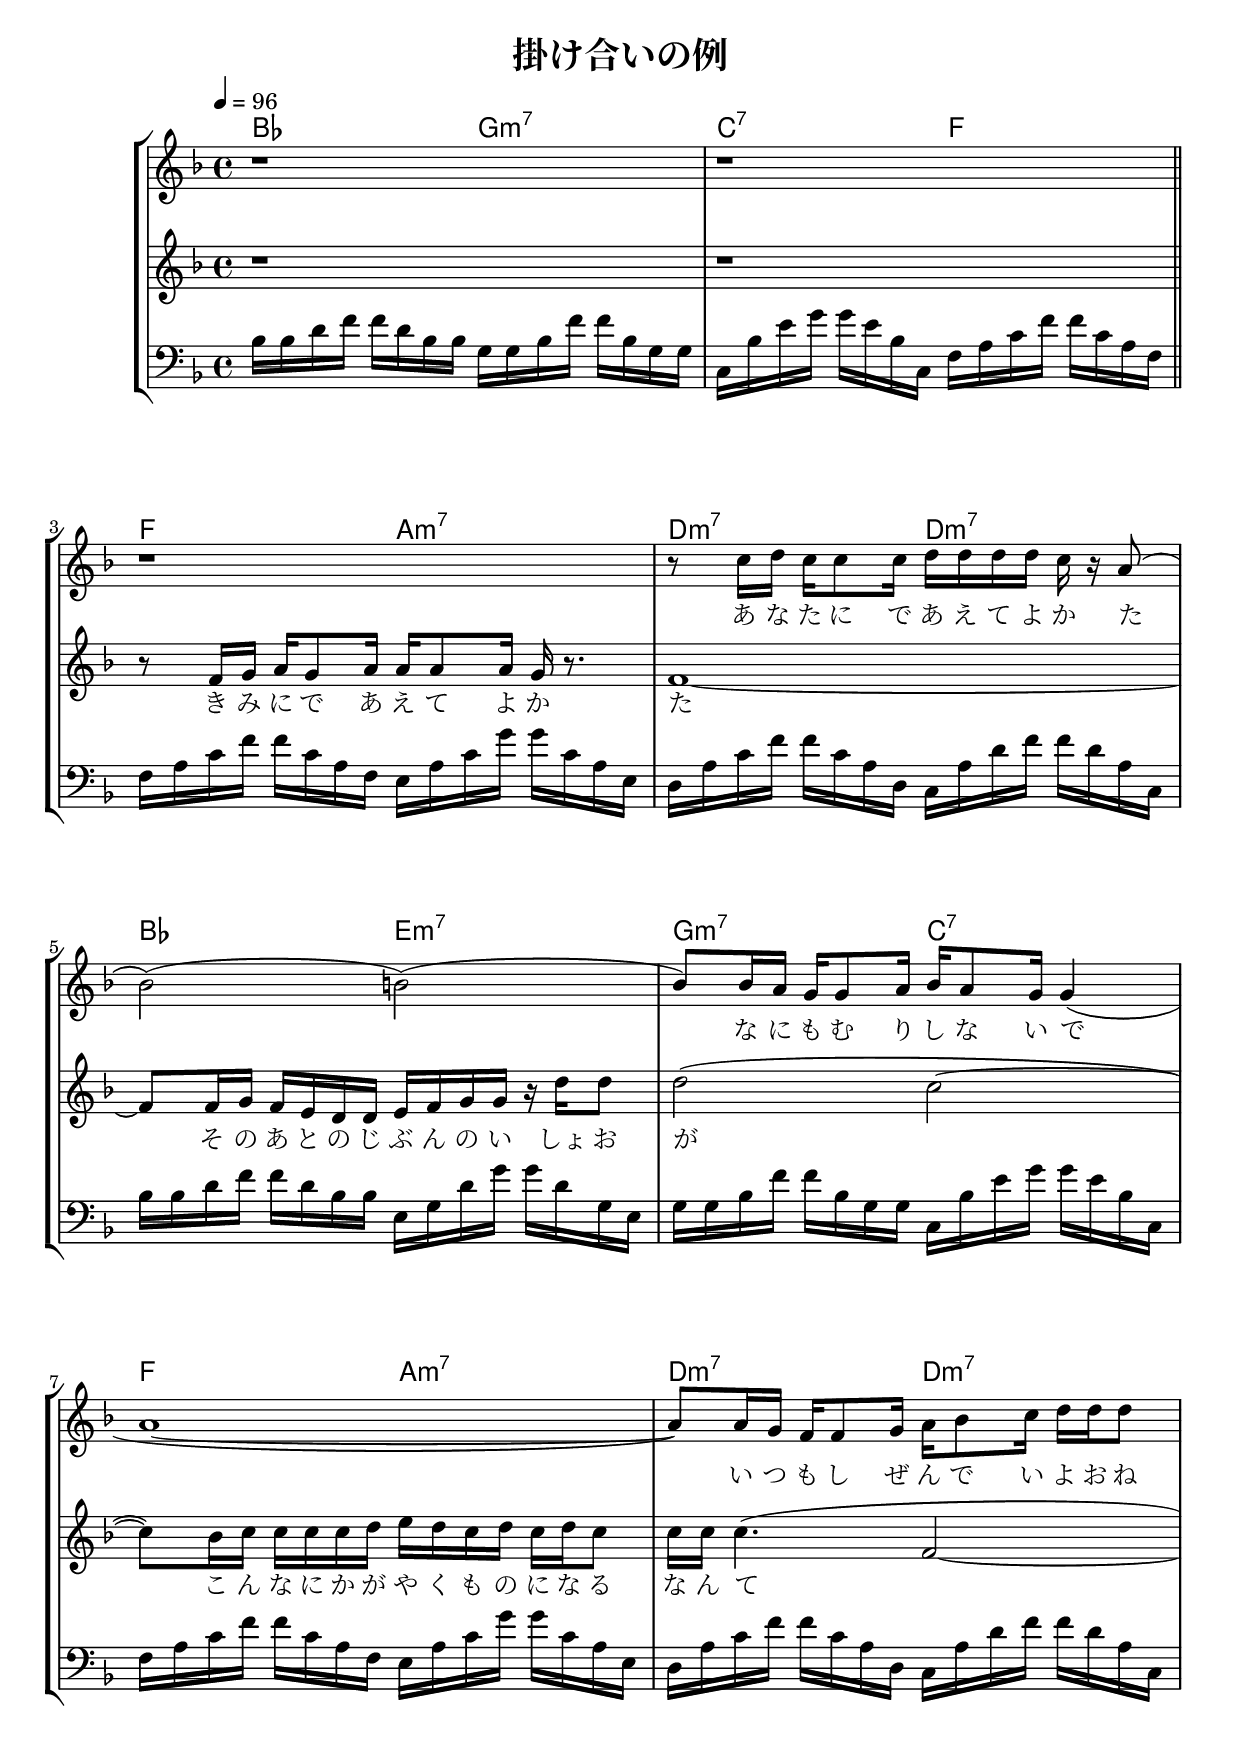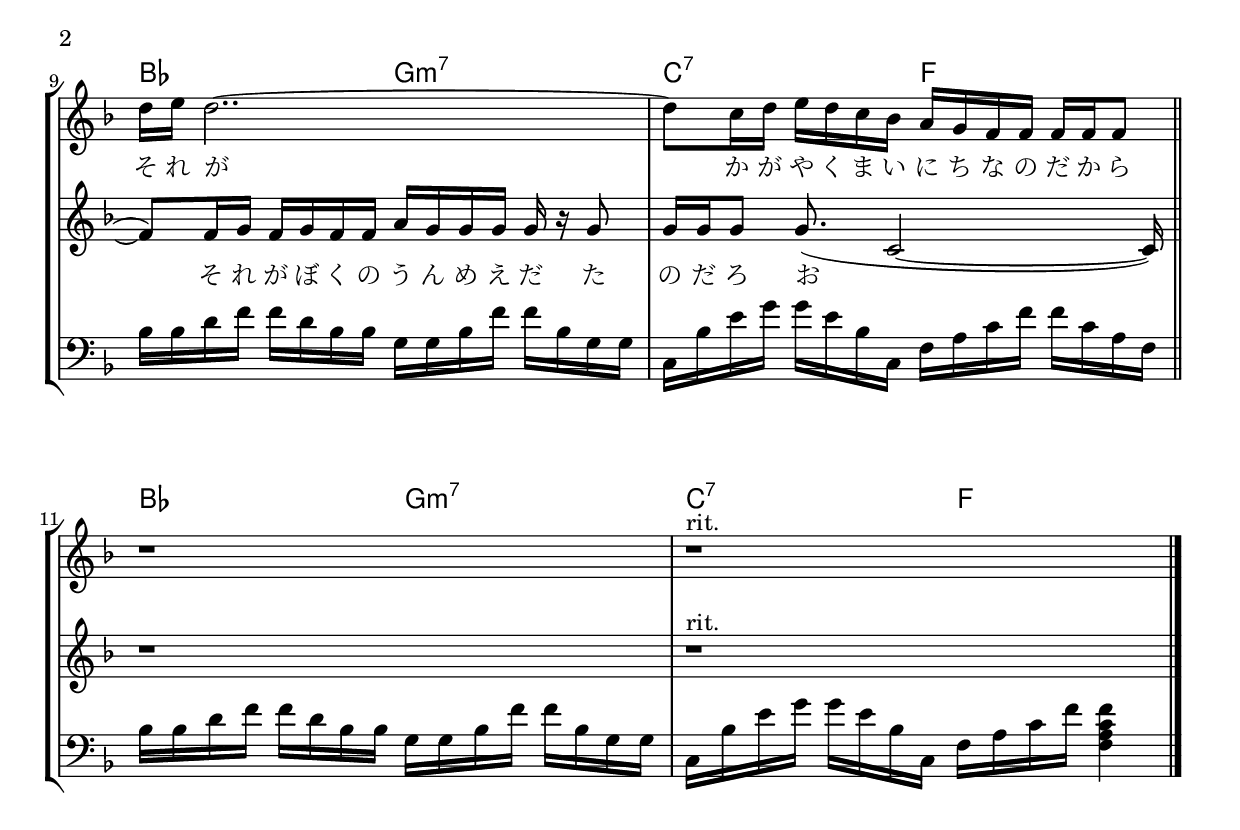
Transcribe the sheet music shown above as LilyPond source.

\version "2.12.1"

\header {
	title = \markup {掛け合いの例}
	composer = \markup \center-column {}
}

harmony = \chordmode {
	bes2 g:min7 c:7 f 

	f a:min7 d:min7 d:min7 bes e:min7 g:min7 c:7 f a:min7 d:min7 d:min7 bes g:min7 c:7 f 

	bes g:min7 c:7 f 
}

melody = {
	\key f \major
	\tempo 4 = 96
	r1 | r1   
	\set Staff.midiInstrument = #"fss0.35"
	r1
r8 c''16  d''16  c''16  c''8  c''16  d''16  d''16  d''16  d''16  c''16  r16  a'8 
	(bes'2)  (b'2) 
	(bes'8)  bes'16  a'16  g'16  g'8  a'16  bes'16  a'8  g'16  g'4 
	(a'1~ 
	a'8)  a'16  g'16  f'16  f'8  g'16  a'16  bes'8  c''16  d''16  d''16  d''8 
	d''16  e''16  d''2..~ 
	d''8  c''16  d''16  e''16  d''16  c''16  bes'16  a'16  g'16  f'16  f'16  f'16  f'16  f'8
	r1 | r1^"rit." \bar "|."
}

words = \lyricmode {
	
	あ  な  た  に  で  あ  え  て  よ  か  た  な  に  も  む  り  し  な  い  で  い  つ  も  し  ぜ  ん  で  い  よ  お  ね  そ  れ  が  か  が  や  く  ま  い  に  ち  な  の  だ  か  ら  
	
}

secondmelody = {
	\key f \major
	\tempo 4 = 96
	r1 | r1   
	\set Staff.midiInstrument = #"mmi0.38"
	r8 f'16  g'16  a'16  g'8  a'16  a'16  a'8  a'16  g'16  r8. 
	f'1~ 
	f'8  f'16  g'16  f'16  e'16  d'16  d'16  e'16  f'16  g'16  g'16  r16  d''16  d''8 
	d''2  (c''2~ 
	c''8)  bes'16  c''16  c''16  c''16  c''16  d''16  e''16  d''16  c''16  d''16  c''16  d''16  c''8 
	c''16  c''16  c''4.  (f'2~ 
	f'8)  f'16  g'16  f'16  g'16  f'16  f'16  a'16  g'16  g'16  g'16  g'16  r16  g'8 
	g'16  g'16  g'8  g'8.  (c'2~c'16)
	r1 | r1^"rit." \bar "|."
}

secondwords = \lyricmode {
	
	き  み  に  で  あ  え  て  よ  か  た  そ  の  あ  と  の  じ  ぶ  ん  の  い  しょ  お  が  こ  ん  な  に  か  が  や  く  も  の  に  な  る  な  ん  て  そ  れ  が  ぼ  く  の  う  ん  め  え  だ  た  の  だ  ろ  お  
	
}

tempochange = {
	\tempo 4 = 96
	r1 | r1 \bar "||"
	\tempo 4 = 96
	r1 | r1 | r1 | r1 | r1 | r1 | r1 | r1 \bar "||"
	\tempo 4 = 96
	r1 | \tempo 4 = 72 r2 \tempo 4 = 64 r2 \bar "|."
}

mainacc = {
	\clef bass
	\set Staff.midiInstrument = #"String Ensemble 1"
	\key f \major
	\tempo 4 = 96
	bes16 bes d' f' f' d' bes bes
	g16 g bes f' f' bes g g
	c16 bes e' g' g' e' bes c
	f16 a c' f' f' c' a f
	\bar "||"

	\set Staff.midiInstrument = #"String Ensemble 1"
	f16 a c' f' f' c' a f
	e16 a c' g' g' c' a e
	d16 a c' f' f' c' a d
	c16 a d' f' f' d' a c
	bes16 bes d' f' f' d' bes bes
	e16 g d' g' g' d' g e
	g16 g bes f' f' bes g g
	c16 bes e' g' g' e' bes c
	f16 a c' f' f' c' a f
	e16 a c' g' g' c' a e
	d16 a c' f' f' c' a d
	c16 a d' f' f' d' a c
	bes16 bes d' f' f' d' bes bes
	g16 g bes f' f' bes g g
	c16 bes e' g' g' e' bes c
	f16 a c' f' f' c' a f
	\bar "||"

	\set Staff.midiInstrument = #"String Ensemble 1"
	bes16 bes d' f' f' d' bes bes
	g16 g bes f' f' bes g g
	c16 bes e' g' g' e' bes c
	f16 a c' f' <f a c' f'>4
	\bar "|."
}

subacc = {
	\clef bass
	\set Staff.midiInstrument = #"Acoustic grand"
	\key f \major
	\tempo 4 = 96
	r2
	r2
	r2
	r2
	\bar "||"

	\set Staff.midiInstrument = #"Acoustic grand"
	r2
	r2
	r2
	r2
	r2
	r2
	r2
	r2
	r2
	r2
	r2
	r2
	r2
	r2
	r2
	r2
	\bar "||"

	\set Staff.midiInstrument = #"Acoustic grand"
	r2
	r2
	r2
	r2
	\bar "|."
}

percA = {
	\drummode {
	r1 |r1 \bar "||"
	r1 |r1 |r1 |r1 |r1 |r1 |r1 |r1 \bar "||"
	r1 |r1 \bar "|."
	}
}

percB = {
	\drummode {
	r1 |r1 \bar "||"
	r1 |r1 |r1 |r1 |r1 |r1 |r1 |r1 \bar "||"
	r1 |r1 \bar "|."
	}
}

percC = {
	\drummode {
	r1 |r1 \bar "||"
	r1 |r1 |r1 |r1 |r1 |r1 |r1 |r1 \bar "||"
	r1 |r1 \bar "|."
	}
}

percD = {
	\drummode {
	r1 |r1 \bar "||"
	r1 |r1 |r1 |r1 |r1 |r1 |r1 |r1 \bar "||"
	r1 |r1 \bar "|."
	}
}

percE = {
	\drummode {
	r1 |r1 \bar "||"
	r1 |r1 |r1 |r1 |r1 |r1 |r1 |r1 \bar "||"
	r1 |r1 \bar "|."
	}
}

\score {
	<<
		\new StaffGroup <<
			\new ChordNames {\harmony}
			\new Voice = "melody" {\melody}
			\new Lyrics \lyricsto "melody" \words
			\new Voice = "secondmelody" {\secondmelody}
			\new Lyrics \lyricsto "secondmelody" \secondwords
			\new Staff = "mainacc" {\mainacc}
		>>
	>>
	\layout { }
}
